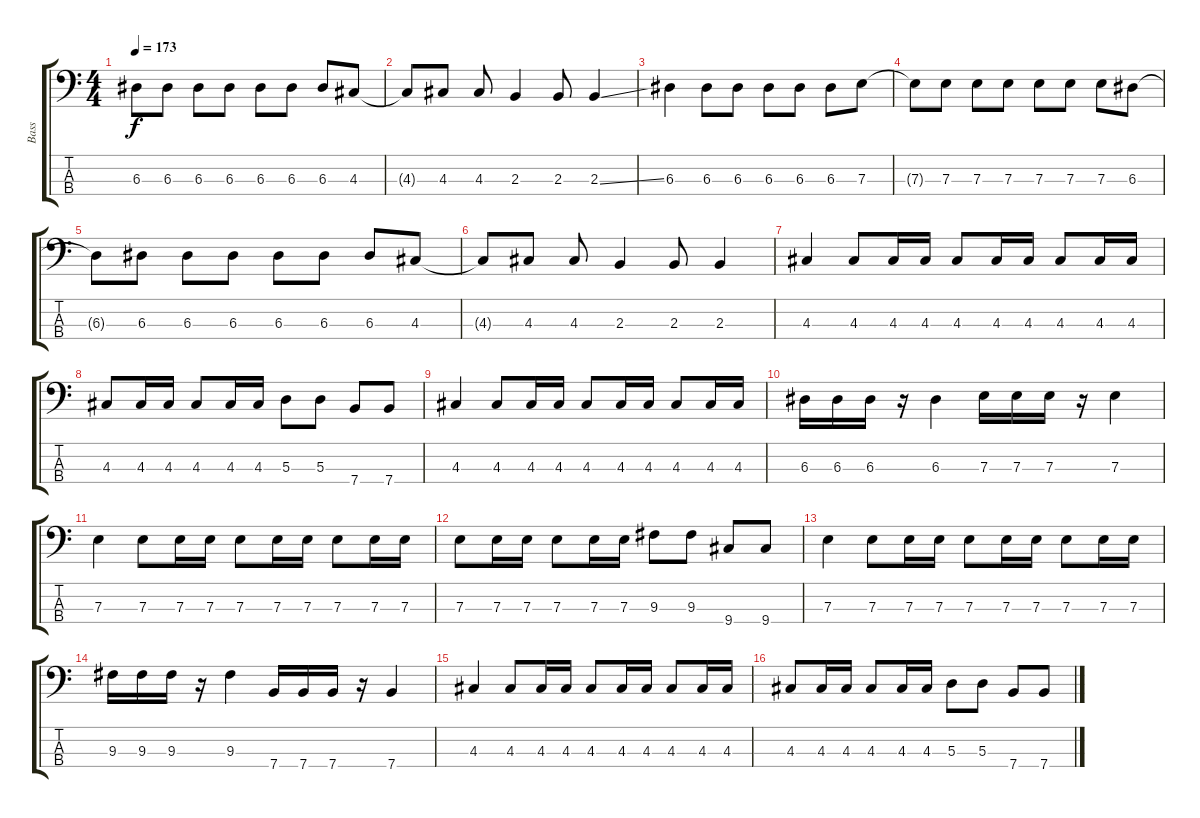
\track ("Bass" "Bass") {instrument electricbasspick}
\staff {score tabs}
\tuning (G2 D2 A1 E1) {hide}
\ts (4 4)
\tempo 173
\clef f4
\ks c
6.3{t}.8{dy f} 6.3.8 6.3.8 6.3.8 6.3.8 6.3.8 6.3.8 4.3.8 |
4.3{t}.8 4.3.8 4.3.8 2.3.4 2.3.8 2.3{ss}.4 |
6.3.4 6.3.8 6.3.8 6.3.8 6.3.8 6.3.8 7.3.8 |
7.3{t}.8 7.3.8 7.3.8 7.3.8 7.3.8 7.3.8 7.3.8 6.3.8 |
6.3{t}.8 6.3.8 6.3.8 6.3.8 6.3.8 6.3.8 6.3.8 4.3.8 |
4.3{t}.8 4.3.8 4.3.8 2.3.4 2.3.8 2.3.4 |
4.3.4 4.3.8 4.3.16 4.3.16 4.3.8 4.3.16 4.3.16 4.3.8 4.3.16 4.3.16 |
4.3.8 4.3.16 4.3.16 4.3.8 4.3.16 4.3.16 5.3.8 5.3.8 7.4.8 7.4.8 |
4.3.4 4.3.8 4.3.16 4.3.16 4.3.8 4.3.16 4.3.16 4.3.8 4.3.16 4.3.16 |
6.3.16 6.3.16 6.3.16 r.16 6.3.4 7.3.16 7.3.16 7.3.16 r.16 7.3.4 |
7.3.4 7.3.8 7.3.16 7.3.16 7.3.8 7.3.16 7.3.16 7.3.8 7.3.16 7.3.16 |
7.3.8 7.3.16 7.3.16 7.3.8 7.3.16 7.3.16 9.3.8 9.3.8 9.4.8 9.4.8 |
7.3.4 7.3.8 7.3.16 7.3.16 7.3.8 7.3.16 7.3.16 7.3.8 7.3.16 7.3.16 |
9.3.16 9.3.16 9.3.16 r.16 9.3.4 7.4.16 7.4.16 7.4.16 r.16 7.4.4 |
4.3.4 4.3.8 4.3.16 4.3.16 4.3.8 4.3.16 4.3.16 4.3.8 4.3.16 4.3.16 |
4.3.8 4.3.16 4.3.16 4.3.8 4.3.16 4.3.16 5.3.8 5.3.8 7.4.8 7.4.8
